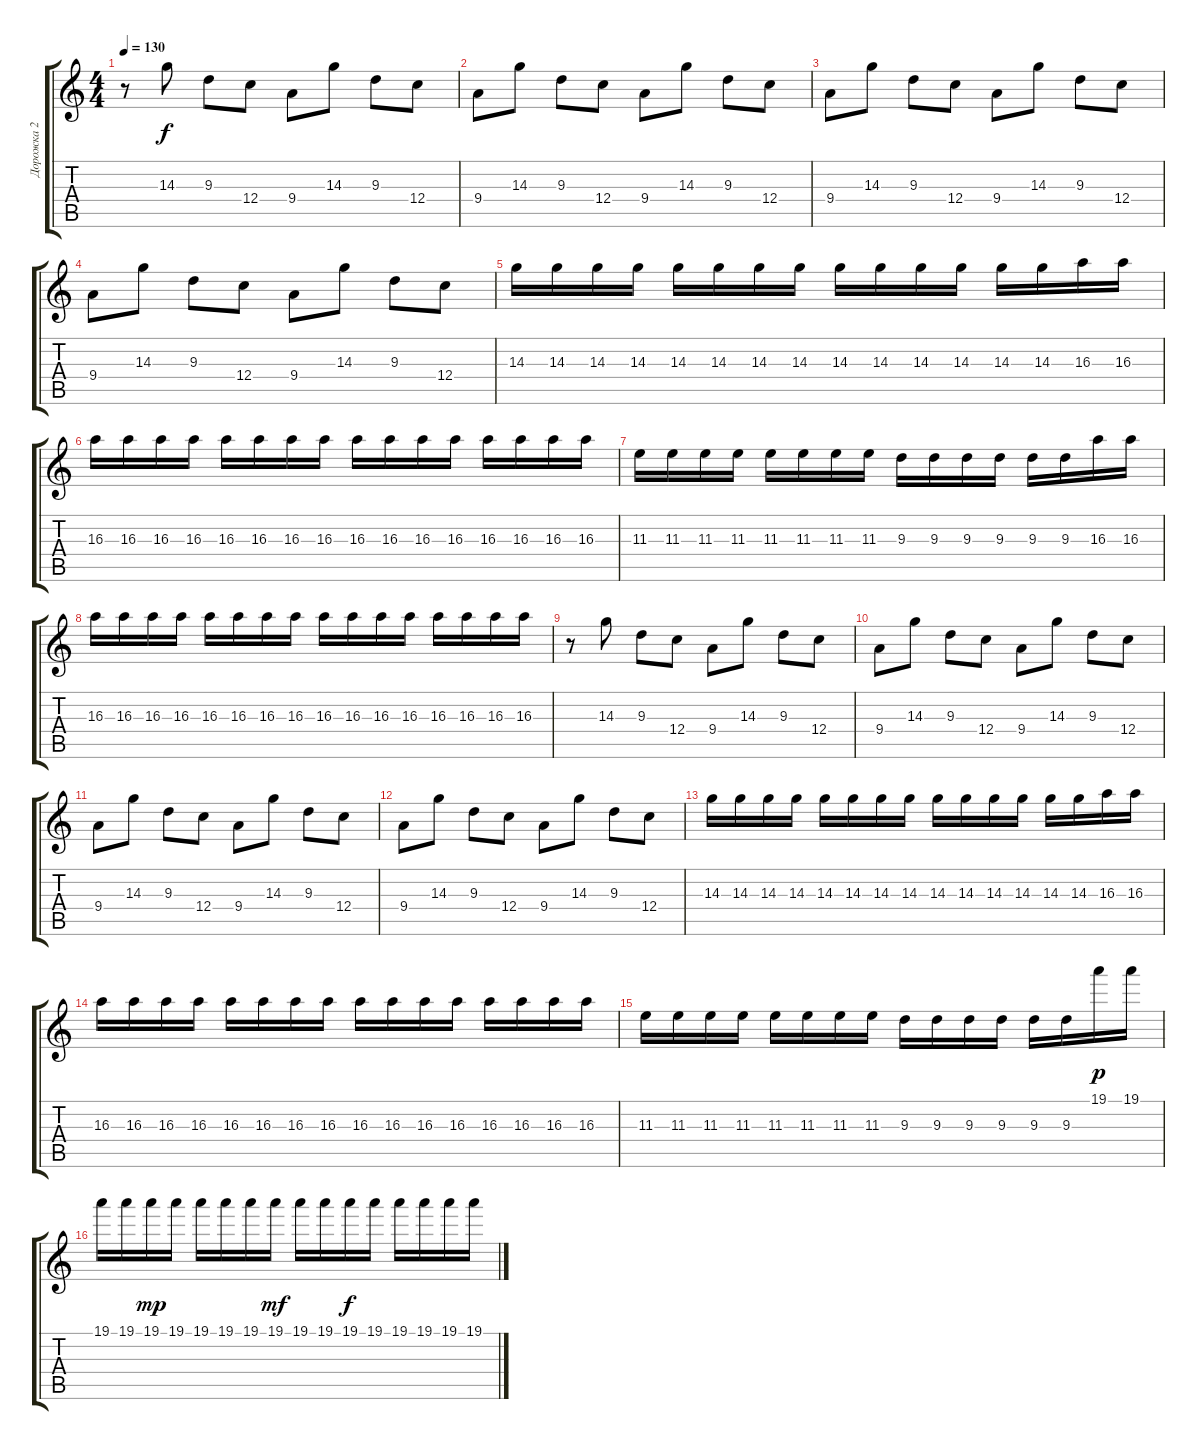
\track ("Дорожка 2" "Дорожка 2") {instrument electricguitarjazz}
\staff {score tabs}
\tuning (D4 A3 F3 C3 G2 C2) {hide}
\ts (4 4)
\tempo 130
\clef g2
\ks c
r.8{dy f} 14.3.8 9.3.8 12.4.8 9.4.8 14.3.8 9.3.8 12.4.8 |
9.4.8 14.3.8 9.3.8 12.4.8 9.4.8 14.3.8 9.3.8 12.4.8 |
9.4.8 14.3.8 9.3.8 12.4.8 9.4.8 14.3.8 9.3.8 12.4.8 |
9.4.8 14.3.8 9.3.8 12.4.8 9.4.8 14.3.8 9.3.8 12.4.8 |
14.3.16 14.3.16 14.3.16 14.3.16 14.3.16 14.3.16 14.3.16 14.3.16 14.3.16 14.3.16 14.3.16 14.3.16 14.3.16 14.3.16 16.3.16 16.3.16 |
16.3.16 16.3.16 16.3.16 16.3.16 16.3.16 16.3.16 16.3.16 16.3.16 16.3.16 16.3.16 16.3.16 16.3.16 16.3.16 16.3.16 16.3.16 16.3.16 |
11.3.16 11.3.16 11.3.16 11.3.16 11.3.16 11.3.16 11.3.16 11.3.16 9.3.16 9.3.16 9.3.16 9.3.16 9.3.16 9.3.16 16.3.16 16.3.16 |
16.3.16 16.3.16 16.3.16 16.3.16 16.3.16 16.3.16 16.3.16 16.3.16 16.3.16 16.3.16 16.3.16 16.3.16 16.3.16 16.3.16 16.3.16 16.3.16 |
r.8 14.3.8 9.3.8 12.4.8 9.4.8 14.3.8 9.3.8 12.4.8 |
9.4.8 14.3.8 9.3.8 12.4.8 9.4.8 14.3.8 9.3.8 12.4.8 |
9.4.8 14.3.8 9.3.8 12.4.8 9.4.8 14.3.8 9.3.8 12.4.8 |
9.4.8 14.3.8 9.3.8 12.4.8 9.4.8 14.3.8 9.3.8 12.4.8 |
14.3.16 14.3.16 14.3.16 14.3.16 14.3.16 14.3.16 14.3.16 14.3.16 14.3.16 14.3.16 14.3.16 14.3.16 14.3.16 14.3.16 16.3.16 16.3.16 |
16.3.16 16.3.16 16.3.16 16.3.16 16.3.16 16.3.16 16.3.16 16.3.16 16.3.16 16.3.16 16.3.16 16.3.16 16.3.16 16.3.16 16.3.16 16.3.16 |
11.3.16 11.3.16 11.3.16 11.3.16 11.3.16 11.3.16 11.3.16 11.3.16 9.3.16 9.3.16 9.3.16 9.3.16 9.3.16 9.3.16 19.1.16{dy p} 19.1.16 |
19.1.16 19.1.16 19.1.16{dy mp} 19.1.16 19.1.16 19.1.16 19.1.16 19.1.16{dy mf} 19.1.16 19.1.16 19.1.16{dy f} 19.1.16 19.1.16 19.1.16 19.1.16 19.1.16
